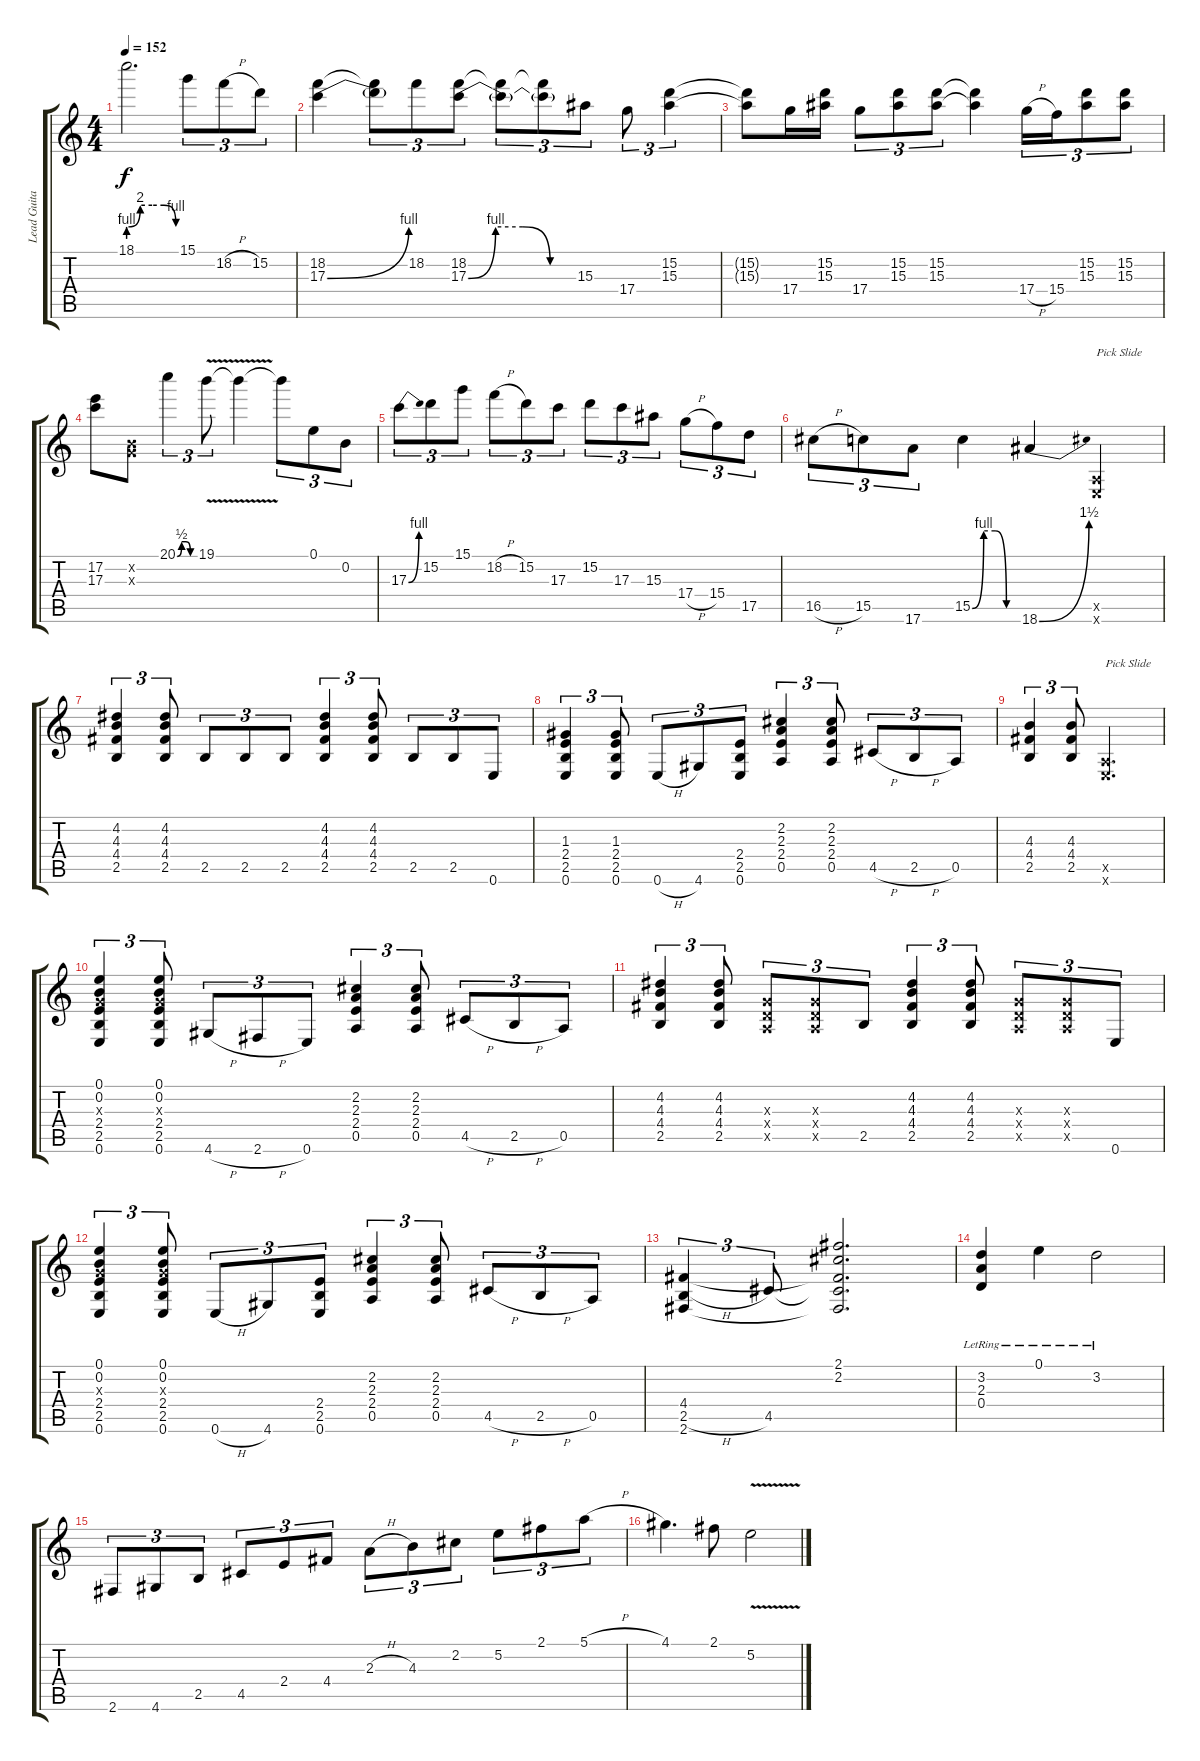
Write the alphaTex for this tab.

\track ("Lead Guitar" "Lead Guita") {instrument acousticguitarnylon}
\staff {score tabs}
\tuning (E4 B3 G3 D3 A2 E2) {hide}
\ts (4 4)
\tempo 152
\clef g2
\ks c
18.1{be (custom 0 4 15 8 30 8 45 8 60 4)}.2{d dy f} 15.1.8{tu (3 2)} 18.2{h}.8{tu (3 2)} 15.2.8{tu (3 2)} |
(18.2 17.3{be (bend 0 0 60 4)}).4 (18.2{t} 17.3{t}).8{tu (3 2)} 18.2.8{tu (3 2)} (18.2 17.3{be (custom 0 0 15 4 30 4 45 0 60 0)}).8{tu (3 2)} (18.2{t} 17.3{t}).8{tu (3 2)} (18.2{t} 17.3{t}).8{tu (3 2)} 15.3.8{tu (3 2)} 17.4.8{tu (3 2)} (15.2 15.3).4{tu (3 2)} |
(15.2{t} 15.3{t}).8 17.4.16 (15.2 15.3).16 17.4.8{tu (3 2)} (15.2 15.3).8{tu (3 2)} (15.2 15.3).8{tu (3 2)} (15.2{t} 15.3{t}).4 17.4{h}.16{tu (3 2)} 15.4.16{tu (3 2)} (15.2 15.3).8{tu (3 2)} (15.2 15.3).8{tu (3 2)} |
(17.2 17.3).8 (0.2{x} 0.3{x}).8 20.1{be (custom 0 0 15 2 30 2 45 0 60 0)}.4{tu (3 2)} 19.1{v}.8{tu (3 2)} 19.1{t}.4 19.1{t}.8{tu (3 2)} 0.1.8{tu (3 2)} 0.2.8{tu (3 2)} |
17.3{be (bend 0 0 60 4)}.8{tu (3 2)} 15.2.8{tu (3 2)} 15.1.8{tu (3 2)} 18.2{h}.8{tu (3 2)} 15.2.8{tu (3 2)} 17.3.8{tu (3 2)} 15.2.8{tu (3 2)} 17.3.8{tu (3 2)} 15.3.8{tu (3 2)} 17.4{h}.8{tu (3 2)} 15.4.8{tu (3 2)} 17.5.8{tu (3 2)} |
16.5{h}.8{tu (3 2)} 15.5.8{tu (3 2)} 17.6.8{tu (3 2)} 15.5{be (custom 0 0 15 4 30 4 45 0 60 0)}.4 18.6{be (bend 0 0 60 6)}.4 (0.5{x} 0.6{x}).4{txt "Pick Slide"} |
(4.2 4.3 4.4 2.5).4{tu (3 2)} (4.2 4.3 4.4 2.5).8{tu (3 2)} 2.5.8{tu (3 2)} 2.5.8{tu (3 2)} 2.5.8{tu (3 2)} (4.2 4.3 4.4 2.5).4{tu (3 2)} (4.2 4.3 4.4 2.5).8{tu (3 2)} 2.5.8{tu (3 2)} 2.5.8{tu (3 2)} 0.6.8{tu (3 2)} |
(1.3 2.4 2.5 0.6).4{tu (3 2)} (1.3 2.4 2.5 0.6).8{tu (3 2)} 0.6{h}.8{tu (3 2)} 4.6.8{tu (3 2)} (2.4 2.5 0.6).8{tu (3 2)} (2.2 2.3 2.4 0.5).4{tu (3 2)} (2.2 2.3 2.4 0.5).8{tu (3 2)} 4.5{h}.8{tu (3 2)} 2.5{h}.8{tu (3 2)} 0.5.8{tu (3 2)} |
(4.3 4.4 2.5).4{tu (3 2)} (4.3 4.4 2.5).8{tu (3 2)} (0.5{x} 0.6{x}).2{d txt "Pick Slide"} |
(0.1 0.2 0.3{x} 2.4 2.5 0.6).4{tu (3 2)} (0.1 0.2 0.3{x} 2.4 2.5 0.6).8{tu (3 2)} 4.6{h}.8{tu (3 2)} 2.6{h}.8{tu (3 2)} 0.6.8{tu (3 2)} (2.2 2.3 2.4 0.5).4{tu (3 2)} (2.2 2.3 2.4 0.5).8{tu (3 2)} 4.5{h}.8{tu (3 2)} 2.5{h}.8{tu (3 2)} 0.5.8{tu (3 2)} |
(4.2 4.3 4.4 2.5).4{tu (3 2)} (4.2 4.3 4.4 2.5).8{tu (3 2)} (0.3{x} 0.4{x} 0.5{x}).8{tu (3 2)} (0.3{x} 0.4{x} 0.5{x}).8{tu (3 2)} 2.5.8{tu (3 2)} (4.2 4.3 4.4 2.5).4{tu (3 2)} (4.2 4.3 4.4 2.5).8{tu (3 2)} (0.3{x} 0.4{x} 0.5{x}).8{tu (3 2)} (0.3{x} 0.4{x} 0.5{x}).8{tu (3 2)} 0.6.8{tu (3 2)} |
(0.1 0.2 0.3{x} 2.4 2.5 0.6).4{tu (3 2)} (0.1 0.2 0.3{x} 2.4 2.5 0.6).8{tu (3 2)} 0.6{h}.8{tu (3 2)} 4.6.8{tu (3 2)} (2.4 2.5 0.6).8{tu (3 2)} (2.2 2.3 2.4 0.5).4{tu (3 2)} (2.2 2.3 2.4 0.5).8{tu (3 2)} 4.5{h}.8{tu (3 2)} 2.5{h}.8{tu (3 2)} 0.5.8{tu (3 2)} |
(4.4 2.5{h} 2.6).4{tu (3 2)} 4.5.8{tu (3 2)} (2.1 2.2 4.4{t} 4.5{t} 2.6{t}).2{d} |
(3.2{lr} 2.3{lr} 0.4{lr}).4 0.1{lr}.4 3.2{lr}.2 |
2.6.8{tu (3 2) balance 3} 4.6.8{tu (3 2)} 2.5.8{tu (3 2)} 4.5.8{tu (3 2)} 2.4.8{tu (3 2)} 4.4.8{tu (3 2)} 2.3{h}.8{tu (3 2)} 4.3.8{tu (3 2)} 2.2.8{tu (3 2)} 5.2.8{tu (3 2)} 2.1.8{tu (3 2)} 5.1{h}.8{tu (3 2)} |
4.1.4{d} 2.1.8 5.2{v}.2
